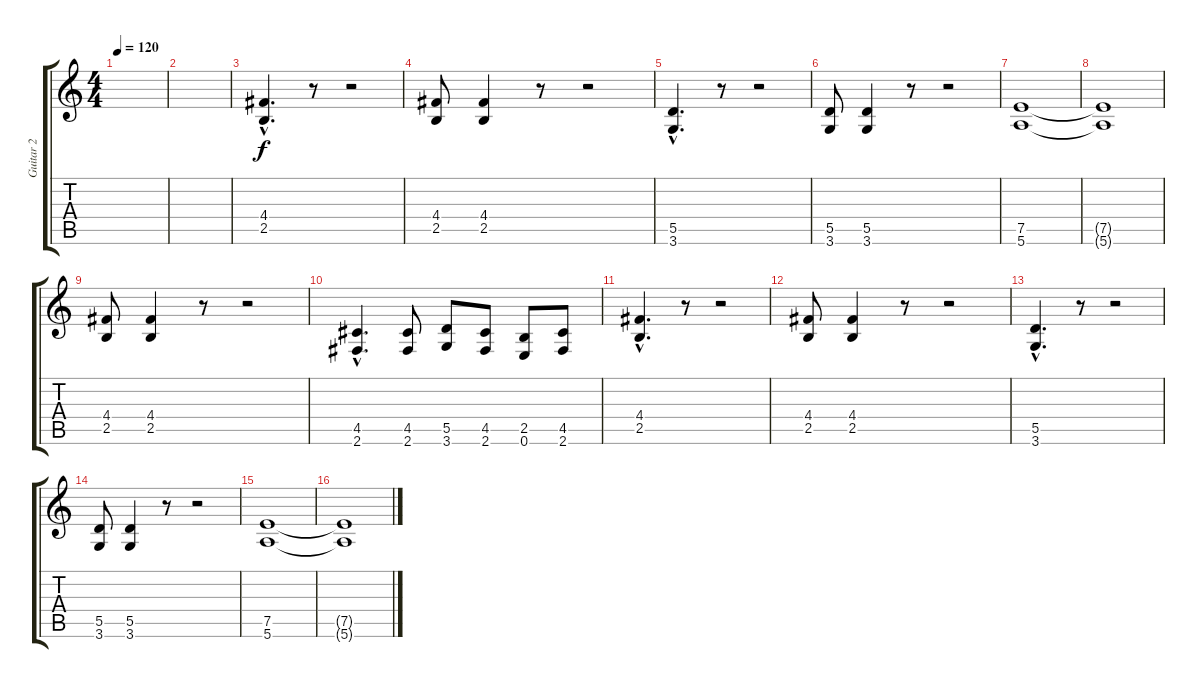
\track ("Guitar 2" "Guitar 2") {instrument distortionguitar}
\staff {score tabs}
\tuning (E4 B3 G3 D3 A2 E2) {hide}
\ts (4 4)
\tempo 120
\clef g2
\ks c
|
|
(4.4{hac} 2.5{hac}).4{d} r.8 r.2 |
(4.4 2.5).8 (4.4 2.5).4 r.8 r.2 |
(5.5{hac} 3.6{hac}).4{d} r.8 r.2 |
(5.5 3.6).8 (5.5 3.6).4 r.8 r.2 |
(7.5 5.6).1 |
(7.5{t} 5.6{t}).1 |
(4.4 2.5).8 (4.4 2.5).4 r.8 r.2 |
(4.5{hac} 2.6{hac}).4{d} (4.5 2.6).8 (5.5 3.6).8 (4.5 2.6).8 (2.5 0.6).8 (4.5 2.6).8 |
(4.4{hac} 2.5{hac}).4{d} r.8 r.2 |
(4.4 2.5).8 (4.4 2.5).4 r.8 r.2 |
(5.5{hac} 3.6{hac}).4{d} r.8 r.2 |
(5.5 3.6).8 (5.5 3.6).4 r.8 r.2 |
(7.5 5.6).1 |
(7.5{t} 5.6{t}).1
